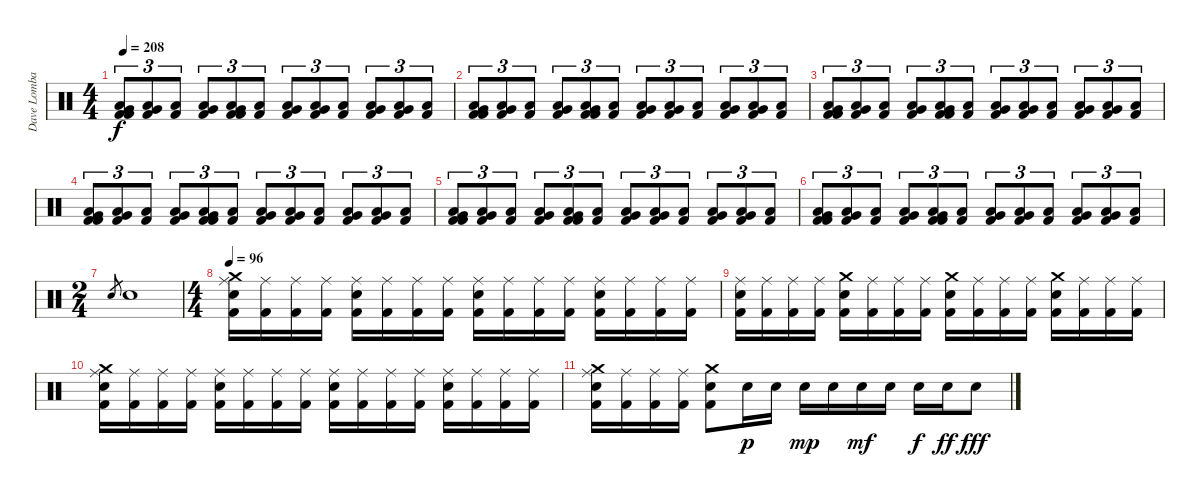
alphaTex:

\track ("Dave Lombardo" "Dave Lomba") {instrument percussion}
\staff {score}
\articulation defaults
\ts (4 4)
\tempo 208
\clef neutral
\ks c
("Kick (hit) 2" "Very Low Tom (hit)" "Kick (hit) 2" "Low Floor Tom (hit)").8{tu (3 2) dy f} ("Kick (hit) 2" "Very Low Tom (hit)" "Low Floor Tom (hit)").8{tu (3 2)} ("Kick (hit) 2" "Low Floor Tom (hit)").8{tu (3 2)} ("Kick (hit) 2" "Very Low Tom (hit)" "Low Floor Tom (hit)").8{tu (3 2)} ("Kick (hit) 2" "Very Low Tom (hit)" "Kick (hit) 2" "Low Floor Tom (hit)").8{tu (3 2)} ("Kick (hit) 2" "Low Floor Tom (hit)").8{tu (3 2)} ("Kick (hit) 2" "Very Low Tom (hit)" "Low Floor Tom (hit)").8{tu (3 2)} ("Kick (hit) 2" "Very Low Tom (hit)" "Low Floor Tom (hit)").8{tu (3 2)} ("Kick (hit) 2" "Low Floor Tom (hit)").8{tu (3 2)} ("Kick (hit) 2" "Very Low Tom (hit)" "Low Floor Tom (hit)").8{tu (3 2)} ("Kick (hit) 2" "Very Low Tom (hit)" "Low Floor Tom (hit)").8{tu (3 2)} ("Kick (hit) 2" "Low Floor Tom (hit)").8{tu (3 2)} |
("Kick (hit) 2" "Very Low Tom (hit)" "Kick (hit) 2" "Low Floor Tom (hit)").8{tu (3 2)} ("Kick (hit) 2" "Very Low Tom (hit)" "Low Floor Tom (hit)").8{tu (3 2)} ("Kick (hit) 2" "Low Floor Tom (hit)").8{tu (3 2)} ("Kick (hit) 2" "Very Low Tom (hit)" "Low Floor Tom (hit)").8{tu (3 2)} ("Kick (hit) 2" "Very Low Tom (hit)" "Kick (hit) 2" "Low Floor Tom (hit)").8{tu (3 2)} ("Kick (hit) 2" "Low Floor Tom (hit)").8{tu (3 2)} ("Kick (hit) 2" "Very Low Tom (hit)" "Low Floor Tom (hit)").8{tu (3 2)} ("Kick (hit) 2" "Very Low Tom (hit)" "Low Floor Tom (hit)").8{tu (3 2)} ("Kick (hit) 2" "Low Floor Tom (hit)").8{tu (3 2)} ("Kick (hit) 2" "Very Low Tom (hit)" "Low Floor Tom (hit)").8{tu (3 2)} ("Kick (hit) 2" "Very Low Tom (hit)" "Low Floor Tom (hit)").8{tu (3 2)} ("Kick (hit) 2" "Low Floor Tom (hit)").8{tu (3 2)} |
("Kick (hit) 2" "Very Low Tom (hit)" "Kick (hit) 2" "Low Floor Tom (hit)").8{tu (3 2)} ("Kick (hit) 2" "Very Low Tom (hit)" "Low Floor Tom (hit)").8{tu (3 2)} ("Kick (hit) 2" "Low Floor Tom (hit)").8{tu (3 2)} ("Kick (hit) 2" "Very Low Tom (hit)" "Low Floor Tom (hit)").8{tu (3 2)} ("Kick (hit) 2" "Very Low Tom (hit)" "Kick (hit) 2" "Low Floor Tom (hit)").8{tu (3 2)} ("Kick (hit) 2" "Low Floor Tom (hit)").8{tu (3 2)} ("Kick (hit) 2" "Very Low Tom (hit)" "Low Floor Tom (hit)").8{tu (3 2)} ("Kick (hit) 2" "Very Low Tom (hit)" "Low Floor Tom (hit)").8{tu (3 2)} ("Kick (hit) 2" "Low Floor Tom (hit)").8{tu (3 2)} ("Kick (hit) 2" "Very Low Tom (hit)" "Low Floor Tom (hit)").8{tu (3 2)} ("Kick (hit) 2" "Very Low Tom (hit)" "Low Floor Tom (hit)").8{tu (3 2)} ("Kick (hit) 2" "Low Floor Tom (hit)").8{tu (3 2)} |
("Kick (hit) 2" "Very Low Tom (hit)" "Kick (hit) 2" "Low Floor Tom (hit)").8{tu (3 2)} ("Kick (hit) 2" "Very Low Tom (hit)" "Low Floor Tom (hit)").8{tu (3 2)} ("Kick (hit) 2" "Low Floor Tom (hit)").8{tu (3 2)} ("Kick (hit) 2" "Very Low Tom (hit)" "Low Floor Tom (hit)").8{tu (3 2)} ("Kick (hit) 2" "Very Low Tom (hit)" "Kick (hit) 2" "Low Floor Tom (hit)").8{tu (3 2)} ("Kick (hit) 2" "Low Floor Tom (hit)").8{tu (3 2)} ("Kick (hit) 2" "Very Low Tom (hit)" "Low Floor Tom (hit)").8{tu (3 2)} ("Kick (hit) 2" "Very Low Tom (hit)" "Low Floor Tom (hit)").8{tu (3 2)} ("Kick (hit) 2" "Low Floor Tom (hit)").8{tu (3 2)} ("Kick (hit) 2" "Very Low Tom (hit)" "Low Floor Tom (hit)").8{tu (3 2)} ("Kick (hit) 2" "Very Low Tom (hit)" "Low Floor Tom (hit)").8{tu (3 2)} ("Kick (hit) 2" "Low Floor Tom (hit)").8{tu (3 2)} |
("Kick (hit) 2" "Very Low Tom (hit)" "Kick (hit) 2" "Low Floor Tom (hit)").8{tu (3 2)} ("Kick (hit) 2" "Very Low Tom (hit)" "Low Floor Tom (hit)").8{tu (3 2)} ("Kick (hit) 2" "Low Floor Tom (hit)").8{tu (3 2)} ("Kick (hit) 2" "Very Low Tom (hit)" "Low Floor Tom (hit)").8{tu (3 2)} ("Kick (hit) 2" "Very Low Tom (hit)" "Kick (hit) 2" "Low Floor Tom (hit)").8{tu (3 2)} ("Kick (hit) 2" "Low Floor Tom (hit)").8{tu (3 2)} ("Kick (hit) 2" "Very Low Tom (hit)" "Low Floor Tom (hit)").8{tu (3 2)} ("Kick (hit) 2" "Very Low Tom (hit)" "Low Floor Tom (hit)").8{tu (3 2)} ("Kick (hit) 2" "Low Floor Tom (hit)").8{tu (3 2)} ("Kick (hit) 2" "Very Low Tom (hit)" "Low Floor Tom (hit)").8{tu (3 2)} ("Kick (hit) 2" "Very Low Tom (hit)" "Low Floor Tom (hit)").8{tu (3 2)} ("Kick (hit) 2" "Low Floor Tom (hit)").8{tu (3 2)} |
("Kick (hit) 2" "Very Low Tom (hit)" "Kick (hit) 2" "Low Floor Tom (hit)").8{tu (3 2)} ("Kick (hit) 2" "Very Low Tom (hit)" "Low Floor Tom (hit)").8{tu (3 2)} ("Kick (hit) 2" "Low Floor Tom (hit)").8{tu (3 2)} ("Kick (hit) 2" "Very Low Tom (hit)" "Low Floor Tom (hit)").8{tu (3 2)} ("Kick (hit) 2" "Very Low Tom (hit)" "Kick (hit) 2" "Low Floor Tom (hit)").8{tu (3 2)} ("Kick (hit) 2" "Low Floor Tom (hit)").8{tu (3 2)} ("Kick (hit) 2" "Very Low Tom (hit)" "Low Floor Tom (hit)").8{tu (3 2)} ("Kick (hit) 2" "Very Low Tom (hit)" "Low Floor Tom (hit)").8{tu (3 2)} ("Kick (hit) 2" "Low Floor Tom (hit)").8{tu (3 2)} ("Kick (hit) 2" "Very Low Tom (hit)" "Low Floor Tom (hit)").8{tu (3 2)} ("Kick (hit) 2" "Very Low Tom (hit)" "Low Floor Tom (hit)").8{tu (3 2)} ("Kick (hit) 2" "Low Floor Tom (hit)").8{tu (3 2)} |
\ts (2 4)
"Electric Snare (hit)".8{gr} "Electric Snare (hit)".1 |
\ts (4 4)
\tempo 96
("Crash medium (hit)" "Electric Snare (hit)" "Ride (middle)" "Kick (hit) 2").16 ("Ride (middle)" "Kick (hit) 2").16 ("Ride (middle)" "Kick (hit) 2").16 ("Ride (middle)" "Kick (hit) 2").16 ("Electric Snare (hit)" "Ride (middle)" "Kick (hit) 2").16 ("Ride (middle)" "Kick (hit) 2").16 ("Ride (middle)" "Kick (hit) 2").16 ("Ride (middle)" "Kick (hit) 2").16 ("Electric Snare (hit)" "Ride (middle)" "Kick (hit) 2").16 ("Ride (middle)" "Kick (hit) 2").16 ("Ride (middle)" "Kick (hit) 2").16 ("Ride (middle)" "Kick (hit) 2").16 ("Electric Snare (hit)" "Ride (middle)" "Kick (hit) 2").16 ("Ride (middle)" "Kick (hit) 2").16 ("Ride (middle)" "Kick (hit) 2").16 ("Ride (middle)" "Kick (hit) 2").16 |
("Electric Snare (hit)" "Ride (middle)" "Kick (hit) 2").16 ("Ride (middle)" "Kick (hit) 2").16 ("Ride (middle)" "Kick (hit) 2").16 ("Ride (middle)" "Kick (hit) 2").16 ("Electric Snare (hit)" "Crash medium (hit)" "Kick (hit) 2").16 ("Ride (middle)" "Kick (hit) 2").16 ("Ride (middle)" "Kick (hit) 2").16 ("Ride (middle)" "Kick (hit) 2").16 ("Electric Snare (hit)" "Crash medium (hit)" "Kick (hit) 2").16 ("Ride (middle)" "Kick (hit) 2").16 ("Ride (middle)" "Kick (hit) 2").16 ("Ride (middle)" "Kick (hit) 2").16 ("Electric Snare (hit)" "Crash medium (hit)" "Kick (hit) 2").16 ("Ride (middle)" "Kick (hit) 2").16 ("Ride (middle)" "Kick (hit) 2").16 ("Ride (middle)" "Kick (hit) 2").16 |
("Crash medium (hit)" "Electric Snare (hit)" "Ride (middle)" "Kick (hit) 2").16 ("Ride (middle)" "Kick (hit) 2").16 ("Ride (middle)" "Kick (hit) 2").16 ("Ride (middle)" "Kick (hit) 2").16 ("Electric Snare (hit)" "Ride (middle)" "Kick (hit) 2").16 ("Ride (middle)" "Kick (hit) 2").16 ("Ride (middle)" "Kick (hit) 2").16 ("Ride (middle)" "Kick (hit) 2").16 ("Electric Snare (hit)" "Ride (middle)" "Kick (hit) 2").16 ("Ride (middle)" "Kick (hit) 2").16 ("Ride (middle)" "Kick (hit) 2").16 ("Ride (middle)" "Kick (hit) 2").16 ("Electric Snare (hit)" "Ride (middle)" "Kick (hit) 2").16 ("Ride (middle)" "Kick (hit) 2").16 ("Ride (middle)" "Kick (hit) 2").16 ("Ride (middle)" "Kick (hit) 2").16 |
("Crash medium (hit)" "Electric Snare (hit)" "Ride (middle)" "Kick (hit) 2").16 ("Ride (middle)" "Kick (hit) 2").16 ("Ride (middle)" "Kick (hit) 2").16 ("Ride (middle)" "Kick (hit) 2").16 ("Electric Snare (hit)" "Crash medium (hit)" "Kick (hit) 2").8 "Electric Snare (hit)".16{dy p} "Electric Snare (hit)".16 "Electric Snare (hit)".16{dy mp} "Electric Snare (hit)".16 "Electric Snare (hit)".16{dy mf} "Electric Snare (hit)".16 "Electric Snare (hit)".16{dy f} "Electric Snare (hit)".16{dy ff} "Electric Snare (hit)".8{dy fff}
